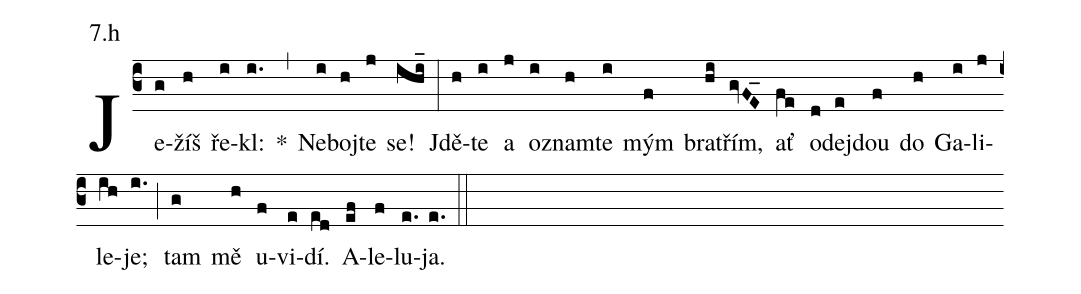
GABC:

office-part: nešpory, 3. ant.;
mode: 7;
annotation: 7.h;
%%
(c3)
Je(g)žíš(h) ře(i)kl:(i.) *(,)
Ne(i)boj(h)te(j) se!(ihi_) (:)
Jdě(h)te(i) a(j) o(i)znam(h)te(i) mým(f) brat(hi)řím,(gvFE_)
ať(fe) o(d)de(e)jdou(f) do(h) Ga(i)li(j)le(ih)je;(i.) (;)
tam(g) mě(h) u(f)vi(e)dí.(ed)
A(ef)le(f)lu(e.)ja.(e.) (::)
